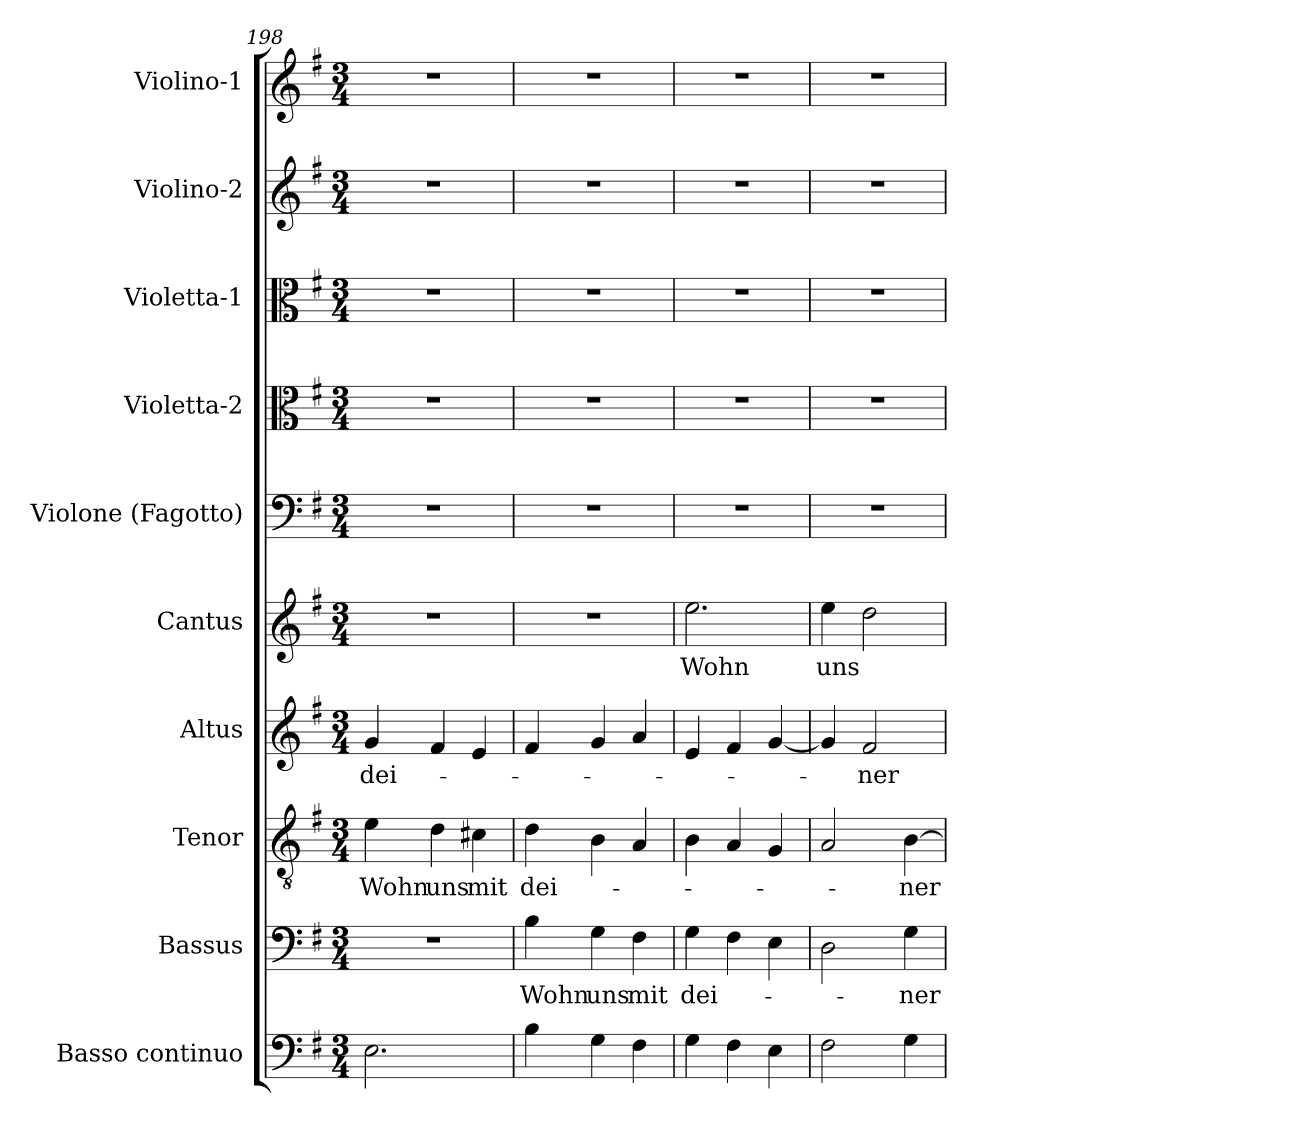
**kern	**kern	**text	**kern	**text	**kern	**text	**kern	**text	**kern	**kern	**kern	**kern	**kern
*part10	*part9	*part9	*part8	*part8	*part7	*part7	*part6	*part6	*part5	*part4	*part3	*part2	*part1
*staff10	*staff9	*staff9	*staff8	*staff8	*staff7	*staff7	*staff6	*staff6	*staff5	*staff4	*staff3	*staff2	*staff1
*I"Basso continuo	*I"Bassus	*	*I"Tenor	*	*I"Altus	*	*I"Cantus	*	*I"Violone (Fagotto)	*I"Violetta-2	*I"Violetta-1	*I"Violino-2	*I"Violino-1
*I'BC2	*I'B	*	*I'T	*	*I'A	*	*I'C	*	*I'Vn	*I'Va2	*I'Va1	*I'Vi2	*I'Vi1
*clefF4	*clefF4	*	*clefGv2	*	*clefG2	*	*clefG2	*	*clefF4	*clefC3	*clefC3	*clefG2	*clefG2
*k[f#]	*k[f#]	*	*k[f#]	*	*k[f#]	*	*k[f#]	*	*k[f#]	*k[f#]	*k[f#]	*k[f#]	*k[f#]
*G:	*G:	*	*G:	*	*G:	*	*G:	*	*G:	*G:	*G:	*G:	*G:
*M3/4	*M3/4	*	*M3/4	*	*M3/4	*	*M3/4	*	*M3/4	*M3/4	*M3/4	*M3/4	*M3/4
=198	=198	=198	=198	=198	=198	=198	=198	=198	=198	=198	=198	=198	=198
!	!	!	!	!LO:LY:b	!	!	!	!	!	!	!	!	!
!	!	!	!	!	!	!LO:LY:b	!	!	!	!	!	!	!
2.E\	2.r	.	4e\	Wohn	4g/	dei-	2.r	.	2.r	2.r	2.r	2.r	2.r
!	!	!	!	!LO:LY:b	!	!	!	!	!	!	!	!	!
.	.	.	4d\	uns	4f#/	.	.	.	.	.	.	.	.
!	!	!	!	!LO:LY:b	!	!	!	!	!	!	!	!	!
.	.	.	4c#X\	mit	4e/	.	.	.	.	.	.	.	.
=199	=199	=199	=199	=199	=199	=199	=199	=199	=199	=199	=199	=199	=199
!	!	!LO:LY:b	!	!	!	!	!	!	!	!	!	!	!
!	!	!	!	!LO:LY:b	!	!	!	!	!	!	!	!	!
4B\	4B\	Wohn	4d\	dei-	4f#/	.	2.r	.	2.r	2.r	2.r	2.r	2.r
!	!	!LO:LY:b	!	!	!	!	!	!	!	!	!	!	!
4G\	4G\	uns	4B\	.	4g/	.	.	.	.	.	.	.	.
!	!	!LO:LY:b	!	!	!	!	!	!	!	!	!	!	!
4F#\	4F#\	mit	4A/	.	4a/	.	.	.	.	.	.	.	.
=200	=200	=200	=200	=200	=200	=200	=200	=200	=200	=200	=200	=200	=200
!	!	!LO:LY:b	!	!	!	!	!	!	!	!	!	!	!
!	!	!	!	!	!	!	!	!LO:LY:b	!	!	!	!	!
4G\	4G\	dei-	4B\	.	4e/	.	2.ee\	Wohn	2.r	2.r	2.r	2.r	2.r
4F#\	4F#\	.	4A/	.	4f#/	.	.	.	.	.	.	.	.
4E\	4E\	.	4G/	.	[<4g/	.	.	.	.	.	.	.	.
=201	=201	=201	=201	=201	=201	=201	=201	=201	=201	=201	=201	=201	=201
!	!	!	!	!	!	!	!	!LO:LY:b	!	!	!	!	!
2F#\	2D\	.	2A/	.	4g/]	.	4ee\	uns	2.r	2.r	2.r	2.r	2.r
!	!	!	!	!	!	!LO:LY:b	!	!	!	!	!	!	!
.	.	.	.	.	2f#/	-ner	2dd\	.	.	.	.	.	.
!	!	!LO:LY:b	!	!	!	!	!	!	!	!	!	!	!
!	!	!	!	!LO:LY:b	!	!	!	!	!	!	!	!	!
4G\	4G\	-ner	[>4B\	-ner	.	.	.	.	.	.	.	.	.
=	=	=	=	=	=	=	=	=	=	=	=	=	=
*-	*-	*-	*-	*-	*-	*-	*-	*-	*-	*-	*-	*-	*-
